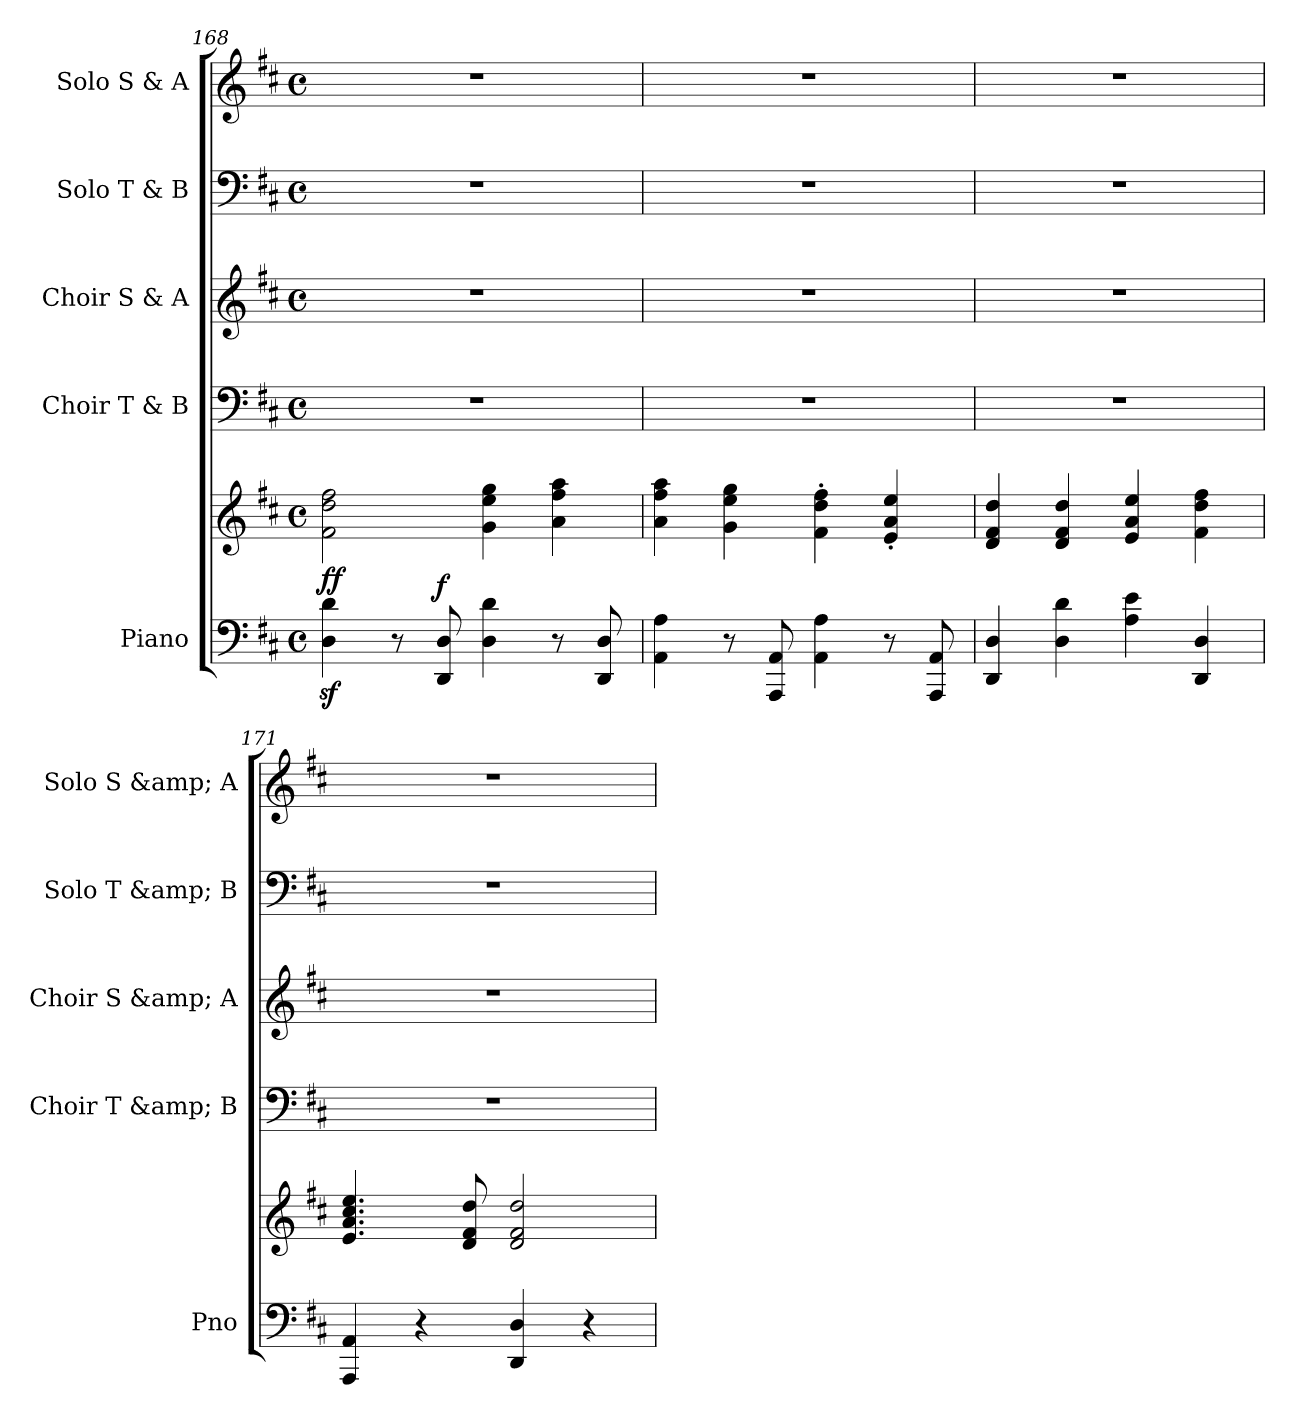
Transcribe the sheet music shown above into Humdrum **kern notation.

**kern	**kern	**dynam	**kern	**kern	**kern	**kern
*part5	*part5	*part5	*part4	*part3	*part2	*part1
*staff6	*staff5	*staff5/6	*staff4	*staff3	*staff2	*staff1
*I"Piano	*	*	*I"Choir T &amp; B	*I"Choir S &amp; A	*I"Solo T &amp; B	*I"Solo S &amp; A
*I'Pno	*	*	*I'Choir T &amp; B	*I'Choir S &amp; A	*I'Solo T &amp; B	*I'Solo S &amp; A
!!LO:PB:g=z
*clefF4	*clefG2	*	*clefF4	*clefG2	*clefF4	*clefG2
*k[f#c#]	*k[f#c#]	*	*k[f#c#]	*k[f#c#]	*k[f#c#]	*k[f#c#]
*M4/4	*M4/4	*	*M4/4	*M4/4	*M4/4	*M4/4
*met(c)	*met(c)	*	*met(c)	*met(c)	*met(c)	*met(c)
=168	=168	=168	=168	=168	=168	=168
!	!	!LO:DY:a=2	!	!	!	!
4D\z> 4d\z>	2f#\ 2dd\ 2ff#\	ff	1r	1r	1r	1r
8r	.	.	.	.	.	.
!	!	!LO:DY:a=2	!	!	!	!
8DD/ 8D/	.	f	.	.	.	.
4D\ 4d\	4g\ 4ee\ 4gg\	.	.	.	.	.
8r	4a\ 4ff#\ 4aa\	.	.	.	.	.
8DD/ 8D/	.	.	.	.	.	.
=169	=169	=169	=169	=169	=169	=169
4AA\ 4A\	4a\ 4ff#\ 4aa\	.	1r	1r	1r	1r
8r	4g\ 4ee\ 4gg\	.	.	.	.	.
8AAA/ 8AA/	.	.	.	.	.	.
4AA\ 4A\	4f#\' 4dd\' 4ff#\'	.	.	.	.	.
8r	4e/' 4a/' 4ee/'	.	.	.	.	.
8AAA/ 8AA/	.	.	.	.	.	.
=170	=170	=170	=170	=170	=170	=170
4DD/ 4D/	4d/ 4f#/ 4dd/	.	1r	1r	1r	1r
4D\ 4d\	4d/ 4f#/ 4dd/	.	.	.	.	.
4A\ 4e\	4e/ 4a/ 4ee/	.	.	.	.	.
4DD/ 4D/	4f#\ 4dd\ 4ff#\	.	.	.	.	.
=171	=171	=171	=171	=171	=171	=171
4AAA/ 4AA/	4.e/ 4.a/ 4.cc#/ 4.ee/	.	1r	1r	1r	1r
4r	.	.	.	.	.	.
.	8d/ 8f#/ 8dd/	.	.	.	.	.
4DD/ 4D/	2d/ 2f#/ 2dd/	.	.	.	.	.
4r	.	.	.	.	.	.
=	=	=	=	=	=	=
*-	*-	*-	*-	*-	*-	*-
